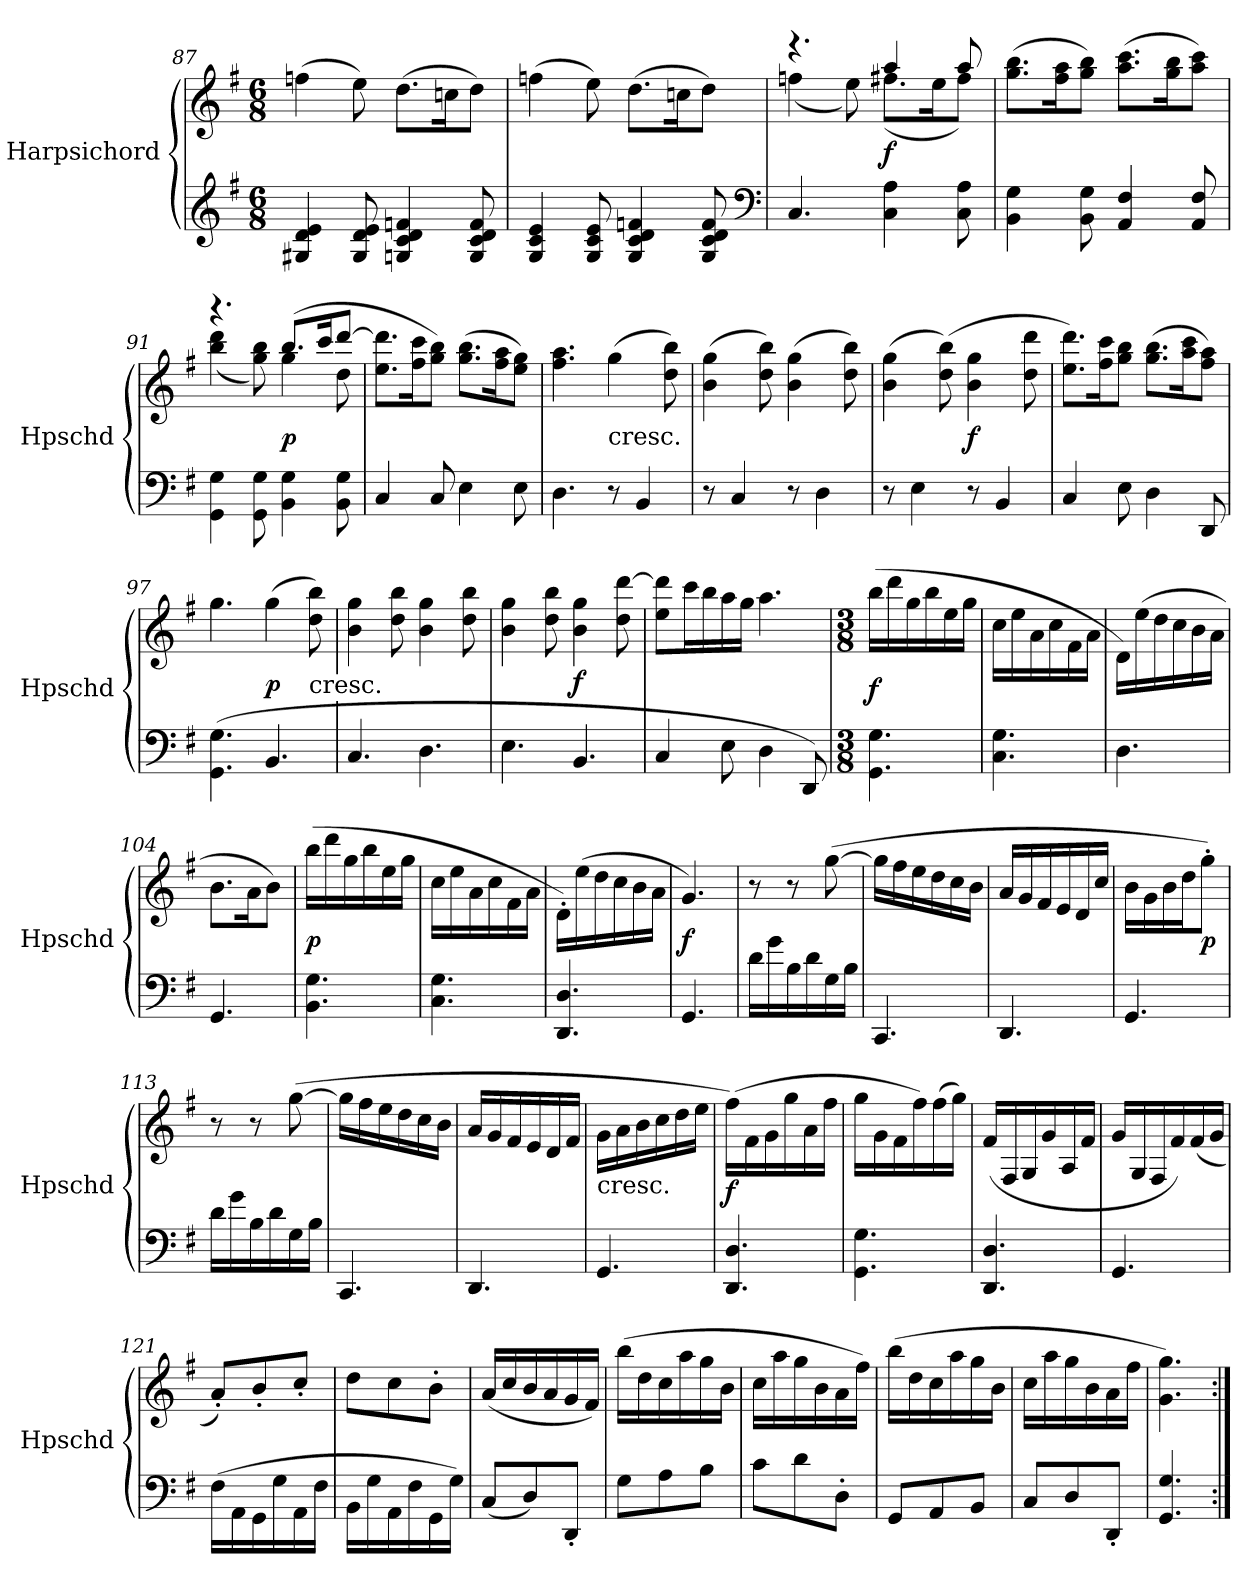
**kern	**kern	**dynam
*part1	*part1	*part1
*staff2	*staff1	*staff1/2
*I"Harpsichord	*	*
*I'Hpschd	*	*
*clefG2	*clefG2	*
*k[f#]	*k[f#]	*
*G:	*G:	*
*M6/8	*M6/8	*
=87	=87	=87
4G#X/ 4d/ 4e/	(4ffn\	.
8G#/ 8d/ 8e/	8ee\)	.
4Gn/ 4c/ 4d/ 4fn/	(8.dd\L	.
.	16ccn\K	.
8G/ 8c/ 8d/ 8f/	8dd\J)	.
=88	=88	=88
4G/ 4c/ 4e/	(4ffn\	.
8G/ 8c/ 8e/	8ee\)	.
4G/ 4c/ 4d/ 4fn/	(8.dd\L	.
.	16ccn\K	.
8G/ 8c/ 8d/ 8f/	8dd\J)	.
*clefF4	*	*
=89	=89	=89
*	*^	*
4.C/	4.r	(4ffn\	.
.	.	8ee\)	.
4C\ 4A\	4aa/	(8.ff#X\L	f
.	.	16ee\K	.
8C\ 8A\	8aa/	8ff#\J)	.
*	*v	*v	*
=90	=90	=90
4BB\ 4G\	(8.gg\ 8.bb\L	.
.	16ff#\ 16aa\K	.
8BB\ 8G\	8gg\ 8bb\J)	.
4AA/ 4F#/	(8.aa\ 8.ccc\L	.
.	16gg\ 16bb\K	.
8AA/ 8F#/	8aa\ 8ccc\J)	.
=91	=91	=91
*	*^	*
4GG\ 4G\	4.r	(4bb\ 4ddd\	.
8GG\ 8G\	.	8gg\ 8bb\)	.
4BB\ 4G\	(8.bb/L	4gg\	p
.	16ccc/K	.	.
8BB\ 8G\	[8ddd/J	8dd\	.
*	*v	*v	*
=92	=92	=92
4C/	8.ee\ 8.ddd]\L	.
.	16ff#\ 16ccc\K	.
8C/	8gg\ 8bb\J)	.
4E\	(8.gg\ 8.bb\L	.
.	16ff#\ 16aa\K	.
8E\	8ee\ 8gg\J)	.
=93	=93	=93
4.D\	4.ff#\ 4.aa\	.
!	!LO:TX:c:t=cresc.	!
8r	(4gg\	.
4BB/	.	.
.	8dd\ 8bb\)	.
=94	=94	=94
8r	(4b\ 4gg\	.
4C/	.	.
.	8dd\ 8bb\)	.
8r	(4b\ 4gg\	.
4D\	.	.
.	8dd\ 8bb\)	.
=95	=95	=95
8r	(4b\ 4gg\	.
4E\	.	.
.	(8dd\ 8bb\)	.
8r	4b\ 4gg\	f
4BB/	.	.
.	8dd\ 8ddd\	.
=96	=96	=96
4C/	8.ee\ 8.ddd\L)	.
.	16ff#\ 16ccc\K	.
8E\	8gg\ 8bb\J	.
4D\	(8.gg\ 8.bb\L	.
.	16aa\ 16ccc\K	.
8DD/	8ff#\ 8aa\J)	.
=97	=97	=97
(4.GG\ 4.G\	4.gg\	.
4.BB/	(4gg\	p
!	!LO:TX:c:t=cresc.	!
.	8dd\ 8bb\)	.
=98	=98	=98
4.C/	4b\ 4gg\	.
.	8dd\ 8bb\	.
4.D\	4b\ 4gg\	.
.	8dd\ 8bb\	.
=99	=99	=99
4.E\	4b\ 4gg\	.
.	8dd\ 8bb\	.
4.BB/	4b\ 4gg\	f
.	8dd\ [8ddd\	.
=100	=100	=100
4C/	8ee\ 8ddd]\L	.
.	16ccc\L	.
.	16bb\	.
8E\	16aa\	.
.	16gg\JJ	.
4D\	4.aa\	.
8DD/)	.	.
=101	=101	=101
*M3/8	*M3/8	*
*	*MM150	*
4.GG\ 4.G\	(16bb\LL	f
.	16ddd\	.
.	16gg\	.
.	16bb\	.
.	16ee\	.
.	16gg\JJ	.
=102	=102	=102
4.C\ 4.G\	16cc\LL	.
.	16ee\	.
.	16a\	.
.	16cc\	.
.	16f#\	.
.	16a\JJ	.
=103	=103	=103
4.D\	16d\LL)	.
.	(16ee\	.
.	16dd\	.
.	16cc\	.
.	16b\	.
.	16a\JJ	.
=104	=104	=104
4.GG/	8.b\L	.
.	16a\K	.
.	8b\J)	.
=105	=105	=105
4.BB\ 4.G\	(16bb\LL	p
.	16ddd\	.
.	16gg\	.
.	16bb\	.
.	16ee\	.
.	16gg\JJ	.
=106	=106	=106
4.C\ 4.G\	16cc\LL	.
.	16ee\	.
.	16a\	.
.	16cc\	.
.	16f#\	.
.	16a\JJ	.
=107	=107	=107
4.DD/ 4.D/	16d'\LL)	.
.	(16ee\	.
.	16dd\	.
.	16cc\	.
.	16b\	.
.	16a\JJ	.
=108	=108	=108
4.GG/	4.g/)	f
=109	=109	=109
16d\LL	8r	.
16g\	.	.
16B\	8r	.
16d\	.	.
16G\	([8gg\	.
16B\JJ	.	.
=110	=110	=110
4.CC/	16gg\LL]	.
.	16ff#\	.
.	16ee\	.
.	16dd\	.
.	16cc\	.
.	16b\JJ	.
=111	=111	=111
4.DD/	16a/LL	.
.	16g/	.
.	16f#/	.
.	16e/	.
.	16d/	.
.	16cc/JJ	.
=112	=112	=112
4.GG/	16b\LL	.
.	16g\	.
.	16b\	.
.	16dd\J	.
.	8gg'\J)	p
=113	=113	=113
16d\LL	8r	.
16g\	.	.
16B\	8r	.
16d\	.	.
16G\	([8gg\	.
16B\JJ	.	.
=114	=114	=114
4.CC/	16gg\LL]	.
.	16ff#\	.
.	16ee\	.
.	16dd\	.
.	16cc\	.
.	16b\JJ	.
=115	=115	=115
4.DD/	16a/LL	.
.	16g/	.
.	16f#/	.
.	16e/	.
.	16d/	.
.	16f#/JJ	.
=116	=116	=116
!	!LO:TX:c:t=cresc.	!
4.GG/	16g\LL	.
.	16a\	.
.	16b\	.
.	16cc\	.
.	16dd\	.
.	16ee\JJ	.
=117	=117	=117
4.DD/ 4.D/	(16ff#\LL)	f
.	16f#\	.
.	16g\	.
.	16gg\	.
.	16a\	.
.	16ff#\JJ	.
=118	=118	=118
4.GG\ 4.G\	16gg\LL	.
.	16g\	.
.	16f#\	.
.	16ff#\)	.
.	(16ff#\	.
.	16gg\JJ)	.
=119	=119	=119
4.DD/ 4.D/	(16f#/LL	.
.	16F#/	.
.	16G/	.
.	16g/	.
.	16A/	.
.	16f#/JJ	.
=120	=120	=120
4.GG/	16g/LL	.
.	16G/	.
.	16F#/	.
.	16f#/)	.
.	(16f#/	.
.	16g/JJ	.
=121	=121	=121
(16F#\LL	8a'/L)	.
16AA\	.	.
16GG\	8b'/	.
16G\	.	.
16AA\	8cc'/J	.
16F#\JJ	.	.
=122	=122	=122
16BB\LL	8dd\L	.
16G\	.	.
16AA\	8cc\	.
16F#\	.	.
16GG\	8b'\J	.
16G\JJ)	.	.
=123	=123	=123
(8C/L	(16a/LL	.
.	16cc/	.
8D/)	16b/	.
.	16a/	.
8DD'/J	16g/	.
.	16f#/JJ)	.
=124	=124	=124
8G\L	(16bb\LL	.
.	16dd\	.
8A\	16cc\	.
.	16aa\	.
8B\J	16gg\	.
.	16b\JJ	.
=125	=125	=125
8c\L	16cc\LL	.
.	16aa\	.
8d\	16gg\	.
.	16b\	.
8D'\J	16a\	.
.	16ff#\JJ)	.
=126	=126	=126
8GG/L	(16bb\LL	.
.	16dd\	.
8AA/	16cc\	.
.	16aa\	.
8BB/J	16gg\	.
.	16b\JJ	.
=127	=127	=127
8C/L	16cc\LL	.
.	16aa\	.
8D/	16gg\	.
.	16b\	.
8DD'/J	16a\	.
.	16ff#\JJ	.
=128	=128	=128
4.GG/ 4.G/	4.g\ 4.gg\)	.
=:|!	=:|!	=:|!
*-	*-	*-
